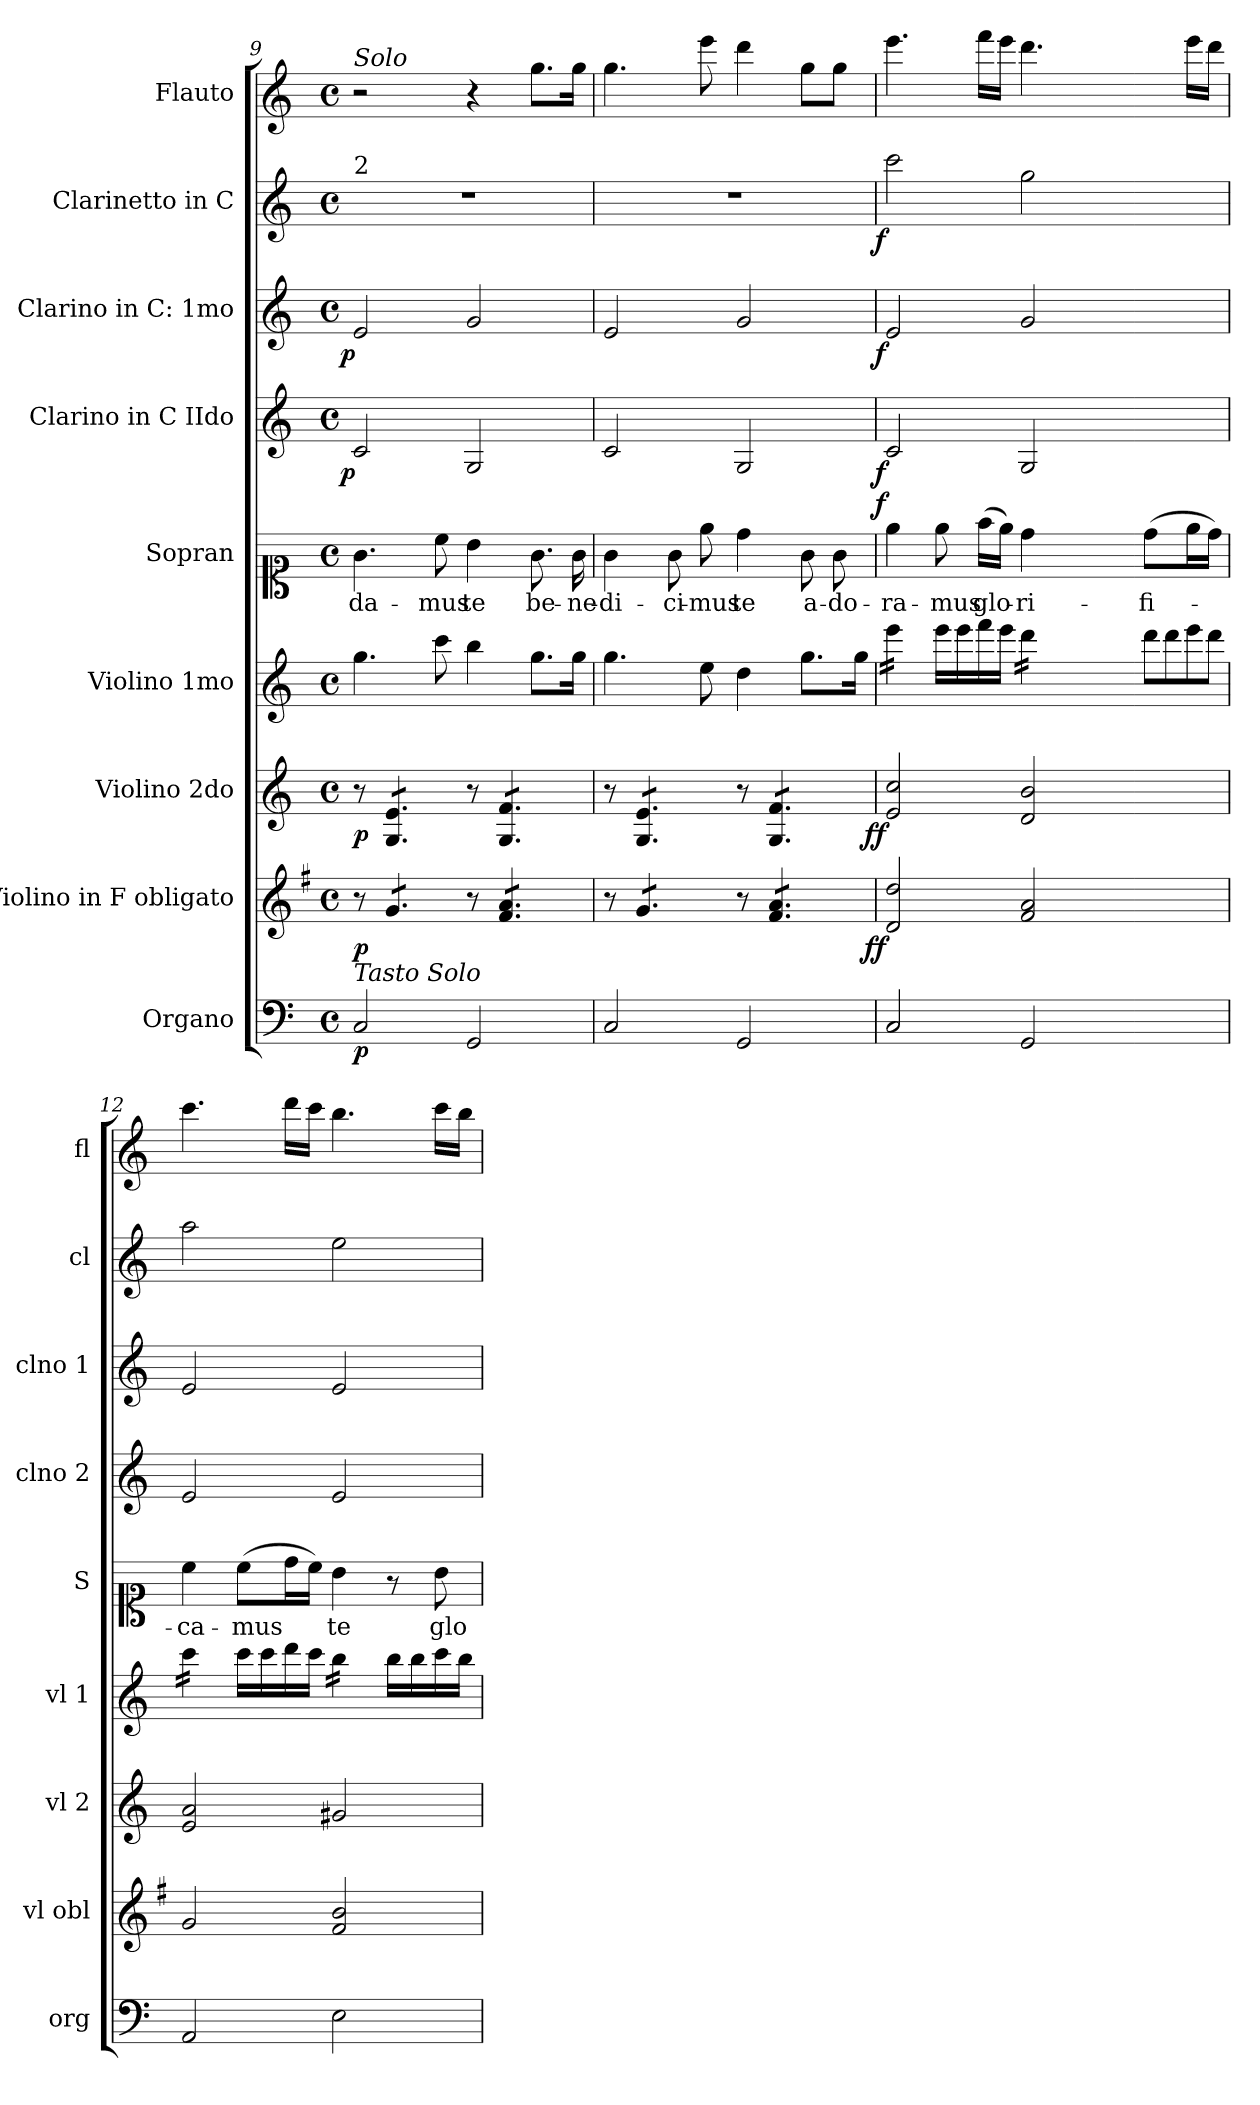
**kern	**dynam	**kern	**dynam	**kern	**dynam	**kern	**kern	**text	**dynam	**kern	**dynam	**kern	**dynam	**kern	**dynam	**kern
*part9	*part9	*part8	*part8	*part7	*part7	*part6	*part5	*part5	*part5	*part4	*part4	*part3	*part3	*part2	*part2	*part1
*staff9	*staff9	*staff8	*staff8	*staff7	*staff7	*staff6	*staff5	*staff5	*staff5	*staff4	*staff4	*staff3	*staff3	*staff2	*staff2	*staff1
*I"Organo	*	*I"Violino in F obligato	*	*I"Violino 2do	*	*I"Violino 1mo	*I"Sopran	*	*	*I"Clarino in C IIdo	*	*I"Clarino in C: 1mo	*	*I"Clarinetto in C	*	*I"Flauto
*I'org	*	*I'vl obl	*	*I'vl 2	*	*I'vl 1	*I'S	*	*	*I'clno 2	*	*I'clno 1	*	*I'cl	*	*I'fl
*clefF4	*	*clefG2	*	*clefG2	*	*clefG2	*clefC1	*	*	*clefG2	*	*clefG2	*	*clefG2	*	*clefG2
*	*	*ITrd4c7	*	*	*	*	*	*	*	*	*	*	*	*	*	*
*k[]	*	*k[]	*	*k[]	*	*k[]	*k[]	*	*	*k[]	*	*k[]	*	*k[]	*	*k[]
*C:	*	*C:	*	*C:	*	*C:	*C:	*	*	*C:	*	*C:	*	*C:	*	*C:
*M4/4	*	*M4/4	*	*M4/4	*	*M4/4	*M4/4	*	*	*M4/4	*	*M4/4	*	*M4/4	*	*M4/4
*met(c)	*	*met(c)	*	*met(c)	*	*met(c)	*met(c)	*	*	*met(c)	*	*met(c)	*	*met(c)	*	*met(c)
=9	=9	=9	=9	=9	=9	=9	=9	=9	=9	=9	=9	=9	=9	=9	=9	=9
!	!	!	!	!	!	!	!	!	!	!	!	!	!	!	!	!LO:TX:a:i:t=Solo
!	!	!	!	!	!	!	!	!	!	!	!	!	!	!LO:TX:a:t=2	!	!
!LO:TX:a:i:t=Tasto Solo	!	!	!	!	!	!	!	!	!	!	!	!	!	!	!	!
!	!LO:DY:b	!	!LO:DY:b	!	!LO:DY:b	!	!	!	!	!	!LO:DY:b:rj	!	!LO:DY:b:rj	!	!	!
2C/	p	8r	p	8r	p	4.gg\	4.g\	-da-	.	2c/	p	2e/	p	1r	.	2r
*	*	*tremolo	*	*	*	*	*	*	*	*	*	*	*	*	*	*
*	*	*	*	*tremolo	*	*	*	*	*	*	*	*	*	*	*	*
.	.	8c/L	.	8G/ 8e/L	.	.	.	.	.	.	.	.	.	.	.	.
.	.	8c/	.	8G/ 8e/	.	.	.	.	.	.	.	.	.	.	.	.
.	.	8c/J	.	8G/ 8e/J	.	8ccc\	8cc\	-mus	.	.	.	.	.	.	.	.
2GG/	.	8r	.	8r	.	4bb\	4b\	te	.	2G/	.	2g/	.	.	.	4r
.	.	8B/ 8d/L	.	8G/ 8f/L	.	.	.	.	.	.	.	.	.	.	.	.
.	.	8B/ 8d/	.	8G/ 8f/	.	8.gg\L	8.g\	be-	.	.	.	.	.	.	.	8.gg\L
.	.	8B/ 8d/J	.	8G/ 8f/J	.	.	.	.	.	.	.	.	.	.	.	.
.	.	.	.	.	.	16gg\Jk	16g\	-ne-	.	.	.	.	.	.	.	16gg\Jk
=10	=10	=10	=10	=10	=10	=10	=10	=10	=10	=10	=10	=10	=10	=10	=10	=10
2C/	.	8r	.	8r	.	4.gg\	4g\	-di-	.	2c/	.	2e/	.	1r	.	4.gg\
.	.	8c/L	.	8G/ 8e/L	.	.	.	.	.	.	.	.	.	.	.	.
.	.	8c/	.	8G/ 8e/	.	.	8g\	-ci-	.	.	.	.	.	.	.	.
.	.	8c/J	.	8G/ 8e/J	.	8ee\	8ee\	-mus	.	.	.	.	.	.	.	8eee\
2GG/	.	8r	.	8r	.	4dd\	4dd\	te	.	2G/	.	2g/	.	.	.	4ddd\
.	.	8B/ 8d/L	.	8G/ 8f/L	.	.	.	.	.	.	.	.	.	.	.	.
.	.	8B/ 8d/	.	8G/ 8f/	.	8.gg\L	8g\	a-	.	.	.	.	.	.	.	8gg\L
.	.	8B/ 8d/J	.	8G/ 8f/J	.	.	8g\	-do-	.	.	.	.	.	.	.	8gg\J
*	*	*	*	*Xtremolo	*	*	*	*	*	*	*	*	*	*	*	*
*	*	*Xtremolo	*	*	*	*	*	*	*	*	*	*	*	*	*	*
.	.	.	.	.	.	16gg\Jk	.	.	.	.	.	.	.	.	.	.
=11	=11	=11	=11	=11	=11	=11	=11	=11	=11	=11	=11	=11	=11	=11	=11	=11
!	!	!	!	!	!	!LO:TX:a:t=||||	!	!	!	!	!	!	!	!	!	!
!	!	!	!LO:DY:b:rj	!	!LO:DY:b:rj	!	!	!	!LO:DY:a:rj	!	!LO:DY:b:rj	!	!LO:DY:b:rj	!	!LO:DY:b:rj	!
*	*	*	*	*	*	*tremolo	*	*	*	*	*	*	*	*	*	*
2C/	.	2G/ 2g/	ff	2e/ 2cc/	ff	16eee\LL	4ee\	-ra-	f	2c/	f	2e/	f	2ccc\	f	4.eee\
.	.	.	.	.	.	16eee\	.	.	.	.	.	.	.	.	.	.
.	.	.	.	.	.	16eee\	.	.	.	.	.	.	.	.	.	.
.	.	.	.	.	.	16eee\JJ	.	.	.	.	.	.	.	.	.	.
*	*	*	*	*	*	*Xtremolo	*	*	*	*	*	*	*	*	*	*
.	.	.	.	.	.	16eee\LL	8ee\	-mus	.	.	.	.	.	.	.	.
.	.	.	.	.	.	16eee\	.	.	.	.	.	.	.	.	.	.
.	.	.	.	.	.	16fff\	(16ff\LL	glo-	.	.	.	.	.	.	.	16fff\LL
.	.	.	.	.	.	16eee\JJ	16ee\JJ)	.	.	.	.	.	.	.	.	16eee\JJ
!	!	!	!	!	!	!LO:TX:a:t=||||	!	!	!	!	!	!	!	!	!	!
*	*	*	*	*	*	*tremolo	*	*	*	*	*	*	*	*	*	*
2GG/	.	2B/ 2d/	.	2d/ 2b/	.	16ddd\LL	4dd\	-ri-	.	2G/	.	2g/	.	2gg\	.	4.ddd\
.	.	.	.	.	.	16ddd\	.	.	.	.	.	.	.	.	.	.
.	.	.	.	.	.	16ddd\	.	.	.	.	.	.	.	.	.	.
.	.	.	.	.	.	16ddd\JJ	.	.	.	.	.	.	.	.	.	.
*	*	*	*	*	*	*Xtremolo	*	*	*	*	*	*	*	*	*	*
.	.	.	.	.	.	4ryy	4ryy	.	.	.	.	.	.	.	.	.
.	.	.	.	.	.	.	.	.	.	.	.	.	.	.	.	8ryy
=-	=-	=-	=-	=-	=-	=-	=-	=-	=-	=-	=-	=-	=-	=-	=-	=-
!	!	!	!	!	!	!LO:N:vis=8	!	!	!	!	!	!	!	!	!	!
4ryy	.	4ryy	.	4ryy	.	16ddd\L	(8dd\L	-fi-	.	4ryy	.	4ryy	.	4ryy	.	8ryy
!	!	!	!	!	!	!LO:N:vis=8	!	!	!	!	!	!	!	!	!	!
.	.	.	.	.	.	16ddd\	.	.	.	.	.	.	.	.	.	.
!	!	!	!	!	!	!LO:N:vis=8	!	!	!	!	!	!	!	!	!	!
.	.	.	.	.	.	16eee\	16ee\L	.	.	.	.	.	.	.	.	16eee\LL
!	!	!	!	!	!	!LO:N:vis=8	!	!	!	!	!	!	!	!	!	!
.	.	.	.	.	.	16ddd\J	16dd\JJ)	.	.	.	.	.	.	.	.	16ddd\JJ
=12	=12	=12	=12	=12	=12	=12	=12	=12	=12	=12	=12	=12	=12	=12	=12	=12
*	*	*	*	*	*	*tremolo	*	*	*	*	*	*	*	*	*	*
2AA/	.	2c/	.	2e/ 2a/	.	16ccc\LL	4cc\	-ca-	.	2e/	.	2e/	.	2aa\	.	4.ccc\
.	.	.	.	.	.	16ccc\	.	.	.	.	.	.	.	.	.	.
.	.	.	.	.	.	16ccc\	.	.	.	.	.	.	.	.	.	.
.	.	.	.	.	.	16ccc\JJ	.	.	.	.	.	.	.	.	.	.
*	*	*	*	*	*	*Xtremolo	*	*	*	*	*	*	*	*	*	*
.	.	.	.	.	.	16ccc\LL	(8cc\L	-mus	.	.	.	.	.	.	.	.
.	.	.	.	.	.	16ccc\	.	.	.	.	.	.	.	.	.	.
.	.	.	.	.	.	16ddd\	16dd\L	.	.	.	.	.	.	.	.	16ddd\LL
.	.	.	.	.	.	16ccc\JJ	16cc\JJ)	.	.	.	.	.	.	.	.	16ccc\JJ
!	!	!	!	!	!	!LO:TX:a:t=||||	!	!	!	!	!	!	!	!	!	!
*	*	*	*	*	*	*tremolo	*	*	*	*	*	*	*	*	*	*
2E\	.	2B/ 2e/	.	2g#X/	.	16bb\LL	4b\	te	.	2e/	.	2e/	.	2ee\	.	4.bb\
.	.	.	.	.	.	16bb\	.	.	.	.	.	.	.	.	.	.
.	.	.	.	.	.	16bb\	.	.	.	.	.	.	.	.	.	.
.	.	.	.	.	.	16bb\JJ	.	.	.	.	.	.	.	.	.	.
*	*	*	*	*	*	*Xtremolo	*	*	*	*	*	*	*	*	*	*
.	.	.	.	.	.	16bb\LL	8r	.	.	.	.	.	.	.	.	.
.	.	.	.	.	.	16bb\	.	.	.	.	.	.	.	.	.	.
.	.	.	.	.	.	16ccc\	8b\	glo-	.	.	.	.	.	.	.	16ccc\LL
.	.	.	.	.	.	16bb\JJ	.	.	.	.	.	.	.	.	.	16bb\JJ
=	=	=	=	=	=	=	=	=	=	=	=	=	=	=	=	=
*-	*-	*-	*-	*-	*-	*-	*-	*-	*-	*-	*-	*-	*-	*-	*-	*-
